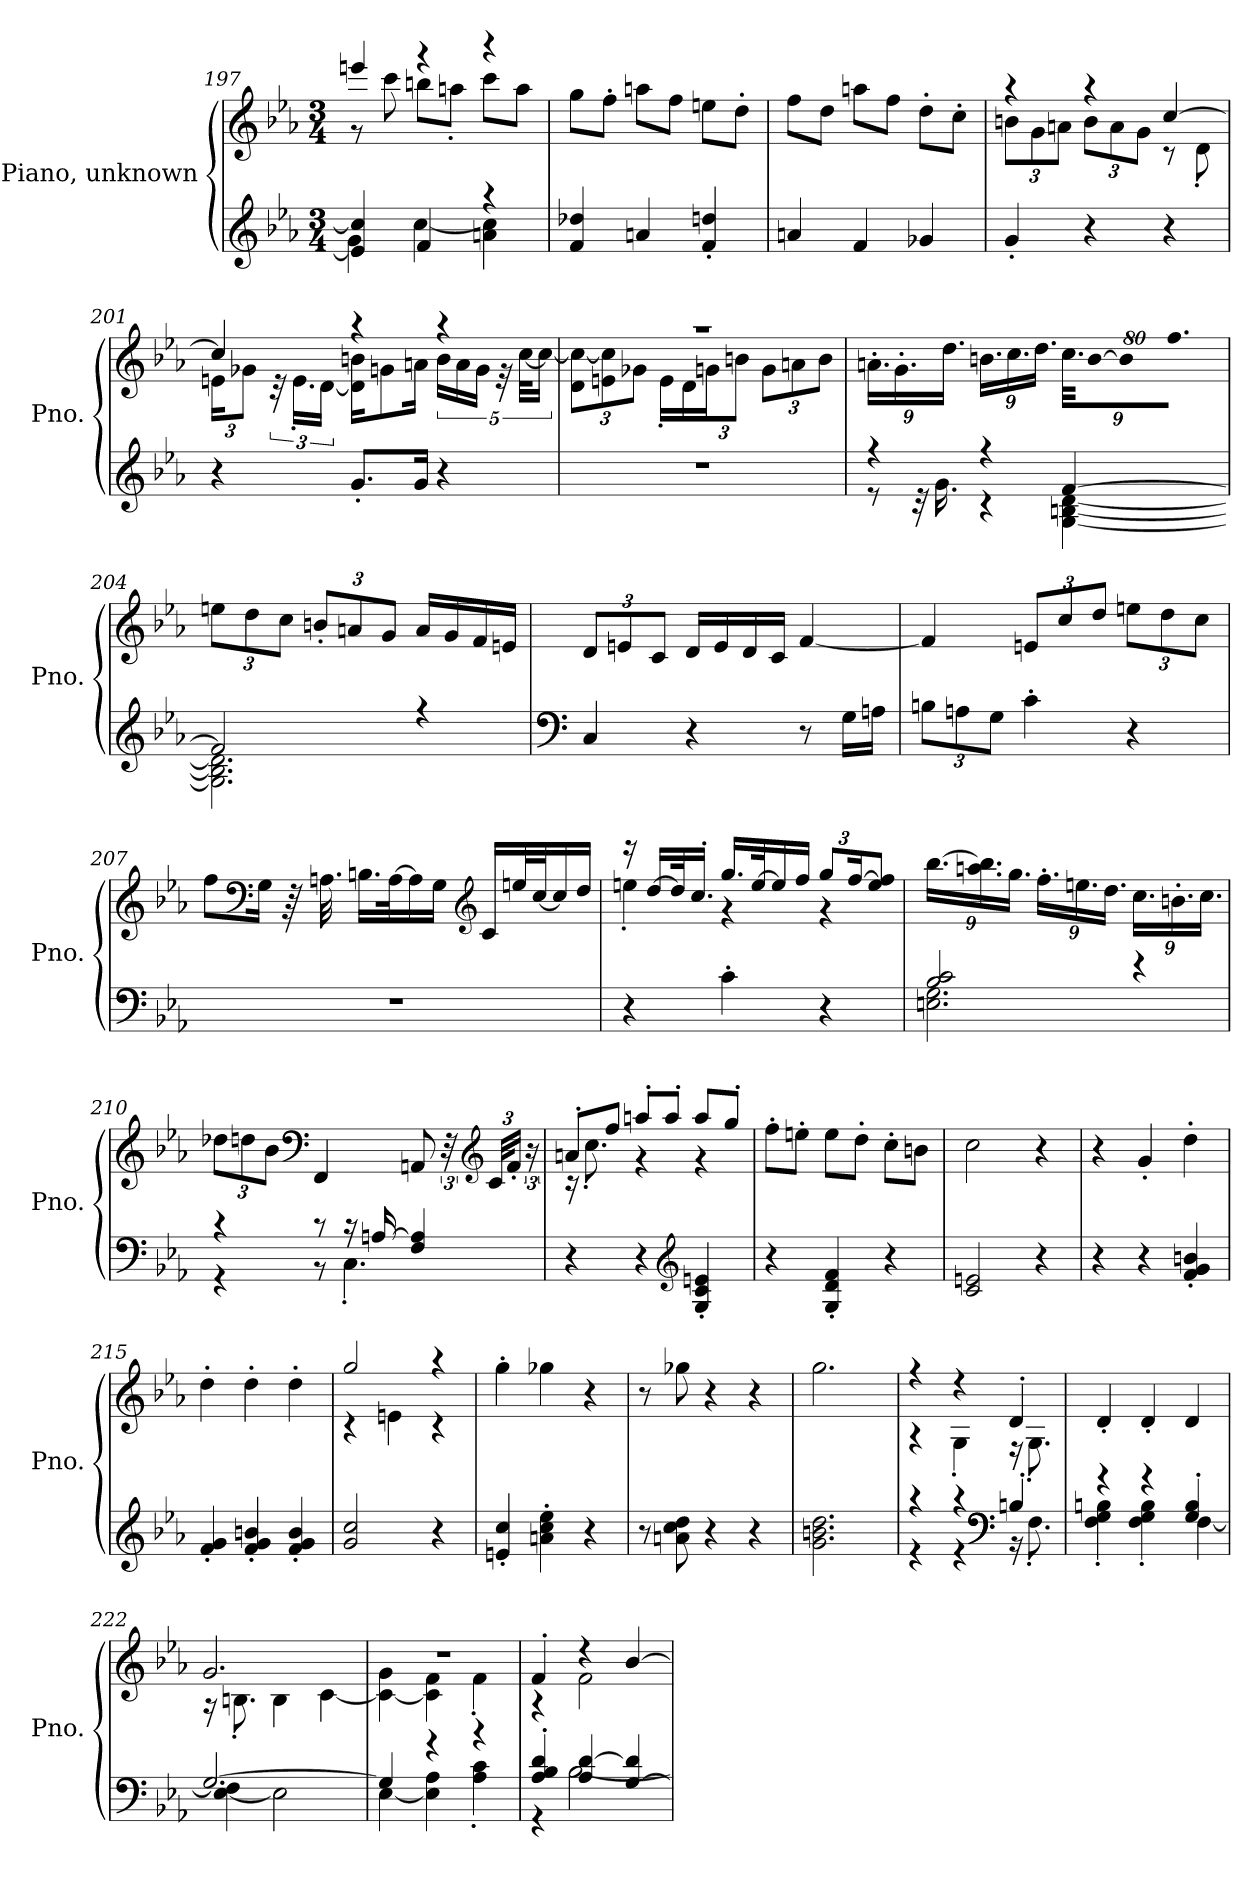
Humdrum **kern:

**kern	**kern
*part1	*part1
*staff2	*staff1
*I"Piano, unknown	*
*I'Pno.	*
*clefG2	*clefG2
*k[b-e-a-]	*k[b-e-a-]
*M3/4	*M3/4
=197	=197
*^	*^
4e/] 4cc/]	4g\	4eeen/	8r
.	.	.	8ccc\
4f/	[4cc\	4r	8bbn\L
.	.	.	8aan'\J
4r	4an\ 4cc\]	4r	8ccc\L
.	.	.	8aa\J
*v	*v	*	*
*	*v	*v
!!LO:LB:g=z
=198	=198
4f/ 4dd-X/	8gg\L
.	8ff'\J
4an/	8aan\L
.	8ff\J
4f/' 4ddn/'	8een\L
.	8dd'\J
=199	=199
4an/	8ff\L
.	8dd\J
4f/	8aan\L
.	8ff\J
4g-X/	8dd'\L
.	8cc'\J
=200	=200
*	*^
*	*	*Xbrackettup
4g'/	4r	12bn\L
.	.	12g\
.	.	12an\J
4r	4r	12b\L
.	.	12a\
.	.	12g\J
4r	[4cc/	8r
.	.	8d'\
=201	=201	=201
4r	4cc/]	24en\KL
.	.	12g-X\J
*	*	*brackettup
.	.	48r
.	.	24.e'\LL
.	.	[24d\JJ
8.g'/L	4r	16d\] 16bn\KL
.	.	8gn\
16g/Jk	.	16an\Jk
4r	4r	20b\LL
.	.	20a\
.	.	20g\JJ
.	.	40r
.	.	[40cc\KLL
.	.	20cc\JJ_
!!LO:LB:g=z	!!
=202	=202	=202
*	*	*Xbrackettup
2.r	2.r	12d\ 12cc\_L
.	.	12en\ 12cc\]
.	.	12g-X\J
.	.	16e'\LL
.	.	16d\
.	.	24gn\J
.	.	12bn\J
.	.	12g\L
.	.	12an\
.	.	12b\J
*	*v	*v
=203	=203
*^	*
4r	8r	18.an'\LL
.	.	18.g'\
.	32r	.
.	16.g\	.
.	.	18.dd\JJ
4r	4r	18.bn\LL
.	.	18.cc\
.	.	18.dd\JJ
[4f/	[4G\ [4Bn\ [4d\	36.cc\KKL
!	!	!LO:N:vis=8
.	.	[640%71b\
!	!	!LO:N:vis=64
.	.	640%9b\KKL]
.	.	18.ff\JJ
=204	=204	=204
2f/]	2.G\] 2.B\] 2.d\]	12een\L
.	.	12dd\
.	.	12cc\J
.	.	12bn'/L
.	.	12an/
.	.	12g/J
4r	.	16a/LL
.	.	16g/
.	.	16f/
.	.	16en/JJ
*v	*v	*
!!LO:LB:g=z
=205	=205
*clefF4	*
4C/	12d/L
.	12en/
.	12c/J
4r	16d/LL
.	16e/
.	16d/
.	16c/JJ
8r	[4f/
16G\LL	.
16An\JJ	.
=206	=206
*Xbrackettup	*
12Bn\L	4f/]
12An\	.
12G\J	.
4c'\	12en/L
.	12cc/
.	12dd/J
4r	12een\L
.	12dd\
.	12cc\J
=207	=207
2.r	8ff\L
*	*clefF4
.	16G\Jk
.	64r
.	32.An\
.	16.Bn\LL
.	[32A\K
.	16A\]
.	16G\JJ
*	*clefG2
.	16c/LL
.	32een/L
.	[32cc/J
.	16cc/]
.	16dd/JJ
!!LO:PB:g=z
=208	=208
*	*^
4r	16r	4een'\
.	[16dd/LL	.
.	32dd/K]	.
.	16.cc'/JJ	.
4c'\	16.gg/LL	4r
.	[32ee/K	.
.	16ee/]	.
.	16ff/JJ	.
4r	12gg/L	4r
.	[24ff/K	.
.	8ee/ 8ff/]J	.
*	*v	*v
=209	=209
*^	*
2B-/ 2c/	2.En\ 2.G\	[18.bb-\LL
.	.	18.aan\ 18.bb-\]
.	.	18.gg\JJ
.	.	18.ff'\LL
.	.	18.een\
.	.	18.dd\JJ
4r	.	18.cc\LL
.	.	18.bn'\
.	.	18.cc\JJ
!!LO:LB:g=z
=210	=210	=210
4r	4r	12dd-X\L
.	.	12ddn\
.	.	12b-\J
*	*	*clefF4
8r	8r	4FF/
16r	4.C'\	.
[16An/	.	.
4F/ 4A/]	.	8AAn/
*	*	*brackettup
.	.	48r
*	*	*clefG2
.	.	48c/KLL
.	.	24f'/JJ
.	.	24r
*v	*v	*
=211	=211
*	*^
4r	8an'/L	16r
.	.	8.cc'\
.	8ff/J	.
4r	8aan'/L	4r
.	8aa'/J	.
*clefG2	*	*
4G/' 4c/' 4en/'	8aa/L	4r
.	8gg'/J	.
*	*v	*v
=212	=212
4r	8ff'\L
.	8een'\J
4G/' 4d/' 4f/'	8ee\L
.	8dd'\J
4r	8cc'\L
.	8bn\J
=213	=213
2c/ 2en/	2cc\
4r	4r
!!LO:LB:g=z
=214	=214
4r	4r
4r	4g'/
4f/' 4g/' 4bn/'	4dd'\
=215	=215
4f/' 4g/'	4dd'\
4f/' 4g/' 4bn/'	4dd'\
4f/' 4g/' 4b/'	4dd'\
=216	=216
*	*^
2g/ 2cc/	2gg/	4r
.	.	4en\
4r	4r	4r
*	*v	*v
=217	=217
4en/' 4cc/'	4gg'\
4an\' 4cc\' 4ee-\'	4gg-X\
4r	4r
=218	=218
8r	8r
8an\ 8cc\ 8dd\	8gg-X\
4r	4r
4r	4r
=219	=219
2.g\ 2.bn\ 2.dd\	2.gg\
=220	=220
*^	*^
4r	4r	4r	4r
4r	4r	4r	4G'\
*clefF4	*	*	*
4Bn'/	16r	4d'/	16r
.	8.F'\	.	8.G'\
*	*	*v	*v
=221	=221	=221
4r	4F\' 4G\' 4Bn\'	4d'/
4r	4F\' 4G\' 4B\'	4d'/
4G/' 4B/'	[4F\	4d/
!!LO:LB:g=z
=222	=222	=222
*	*	*^
[2.G/	[4E-\ 4F\]	2.g/	16r
.	.	.	8.Bn'\
.	2E-\]	.	4B\
.	.	.	[4c\
=223	=223	=223	=223
4G/]	[4E-\	2.r	4c\_ 4g\
4r	4E-\] 4A-\	.	4c\] 4f\
4r	4A-\' 4c\'	.	4f'\
=224	=224	=224	=224
4A-/' 4B-/' 4d/'	4r	4f'/	4r
4A-/ [4d/	[2B-\	4r	2f\
[4G/ 4d/]	.	[4b-/	.
*v	*v	*	*
*	*v	*v
=	=
*-	*-
